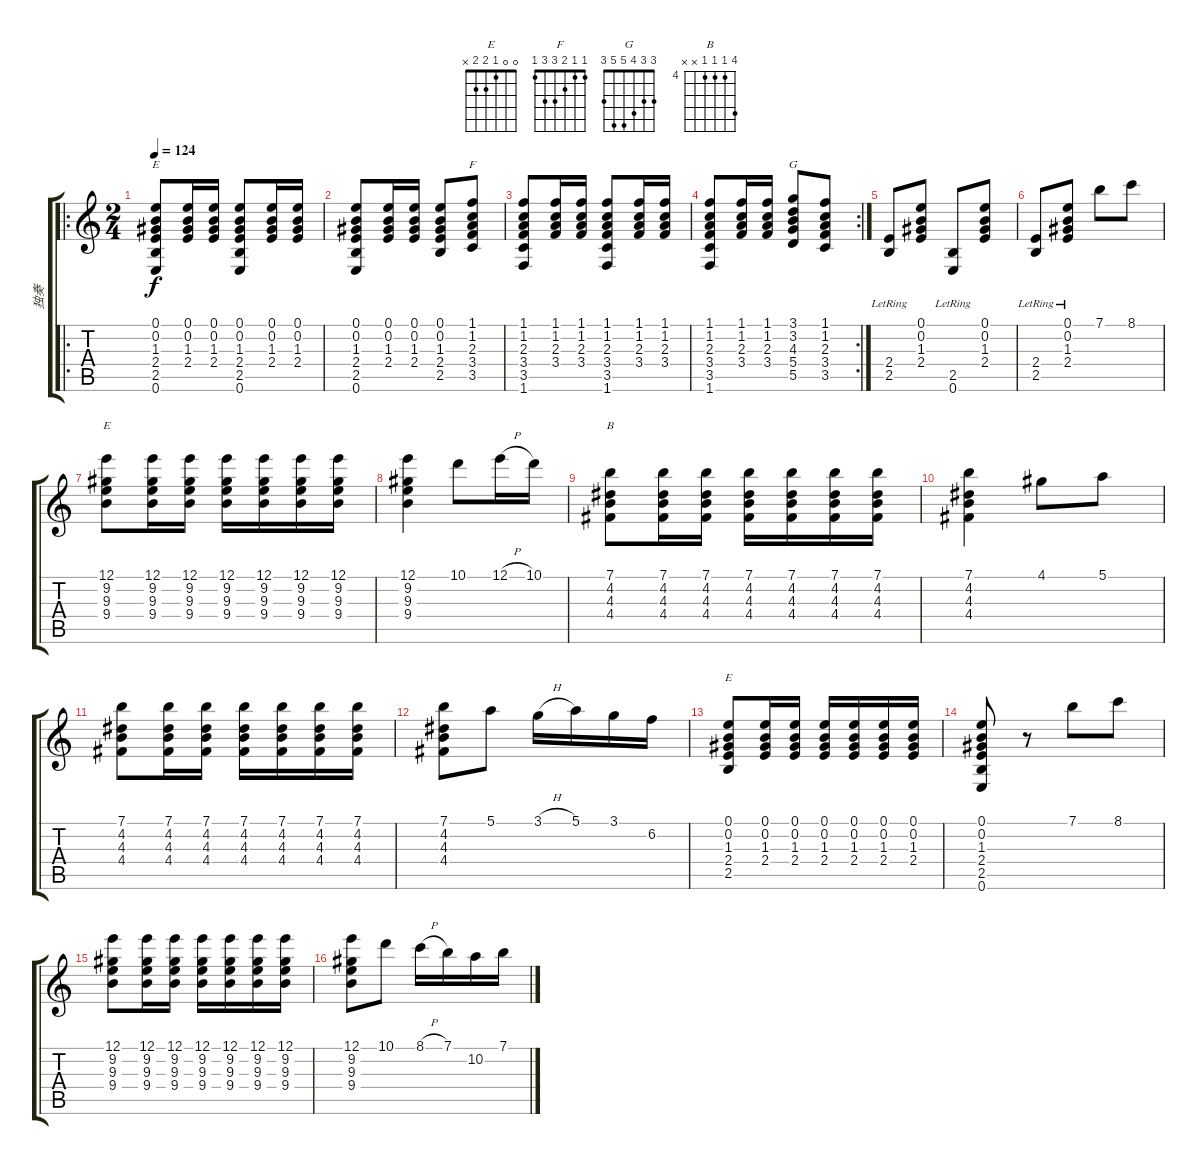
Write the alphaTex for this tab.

\track ("独奏" "独奏") {instrument acousticguitarsteel}
\staff {score tabs}
\tuning (E4 B3 G3 D3 A2 E2) {hide}
\chord ("E" 0 0 1 2 2 0)
\chord ("F" 1 1 2 3 3 1)
\chord ("G" 3 3 4 5 5 3)
\chord ("E" 12 9 9 9 x x) {firstfret 9}
\chord ("B" 7 4 4 4 x x) {firstfret 4}
\chord ("E" 0 0 1 2 2 x)
\ro
\ts (2 4)
\tempo 124
\clef g2
\ks c
(0.1 0.2 1.3 2.4 2.5 0.6).8{ch "E" dy f instrument acousticguitarsteel} (0.1 0.2 1.3 2.4).16 (0.1 0.2 1.3 2.4).16 (0.1 0.2 1.3 2.4 2.5 0.6).8 (0.1 0.2 1.3 2.4).16 (0.1 0.2 1.3 2.4).16 |
(0.1 0.2 1.3 2.4 2.5 0.6).8 (0.1 0.2 1.3 2.4).16 (0.1 0.2 1.3 2.4).16 (0.1 0.2 1.3 2.4 2.5).8 (1.1 1.2 2.3 3.4 3.5).8{ch "F"} |
(1.1 1.2 2.3 3.4 3.5 1.6).8 (1.1 1.2 2.3 3.4).16 (1.1 1.2 2.3 3.4).16 (1.1 1.2 2.3 3.4 3.5 1.6).8 (1.1 1.2 2.3 3.4).16 (1.1 1.2 2.3 3.4).16 |
\rc 2
(1.1 1.2 2.3 3.4 3.5 1.6).8 (1.1 1.2 2.3 3.4).16 (1.1 1.2 2.3 3.4).16 (3.1 3.2 4.3 5.4 5.5).8{ch "G"} (1.1 1.2 2.3 3.4 3.5).8 |
(2.4{lr} 2.5{lr}).8 (0.1 0.2 1.3 2.4).8 (2.5{lr} 0.6{lr}).8 (0.1 0.2 1.3 2.4).8 |
(2.4{lr} 2.5{lr}).8 (0.1{lr} 0.2 1.3 2.4).8 7.1.8 8.1.8 |
(12.1 9.2 9.3 9.4).8{ch "E"} (12.1 9.2 9.3 9.4).16 (12.1 9.2 9.3 9.4).16 (12.1 9.2 9.3 9.4).16 (12.1 9.2 9.3 9.4).16 (12.1 9.2 9.3 9.4).16 (12.1 9.2 9.3 9.4).16 |
(12.1 9.2 9.3 9.4).4 10.1.8 12.1{h}.16 10.1.16 |
(7.1 4.2 4.3 4.4).8{ch "B"} (7.1 4.2 4.3 4.4).16 (7.1 4.2 4.3 4.4).16 (7.1 4.2 4.3 4.4).16 (7.1 4.2 4.3 4.4).16 (7.1 4.2 4.3 4.4).16 (7.1 4.2 4.3 4.4).16 |
(7.1 4.2 4.3 4.4).4 4.1.8 5.1.8 |
(7.1 4.2 4.3 4.4).8 (7.1 4.2 4.3 4.4).16 (7.1 4.2 4.3 4.4).16 (7.1 4.2 4.3 4.4).16 (7.1 4.2 4.3 4.4).16 (7.1 4.2 4.3 4.4).16 (7.1 4.2 4.3 4.4).16 |
(7.1 4.2 4.3 4.4).8 5.1.8 3.1{h}.16 5.1.16 3.1.16 6.2.16 |
(0.1 0.2 1.3 2.4 2.5).8{ch "E"} (0.1 0.2 1.3 2.4).16 (0.1 0.2 1.3 2.4).16 (0.1 0.2 1.3 2.4).16 (0.1 0.2 1.3 2.4).16 (0.1 0.2 1.3 2.4).16 (0.1 0.2 1.3 2.4).16 |
(0.1 0.2 1.3 2.4 2.5 0.6).8 r.8 7.1.8 8.1.8 |
(12.1 9.2 9.3 9.4).8 (12.1 9.2 9.3 9.4).16 (12.1 9.2 9.3 9.4).16 (12.1 9.2 9.3 9.4).16 (12.1 9.2 9.3 9.4).16 (12.1 9.2 9.3 9.4).16 (12.1 9.2 9.3 9.4).16 |
(12.1 9.2 9.3 9.4).8 10.1.8 8.1{h}.16 7.1.16 10.2.16 7.1.16
